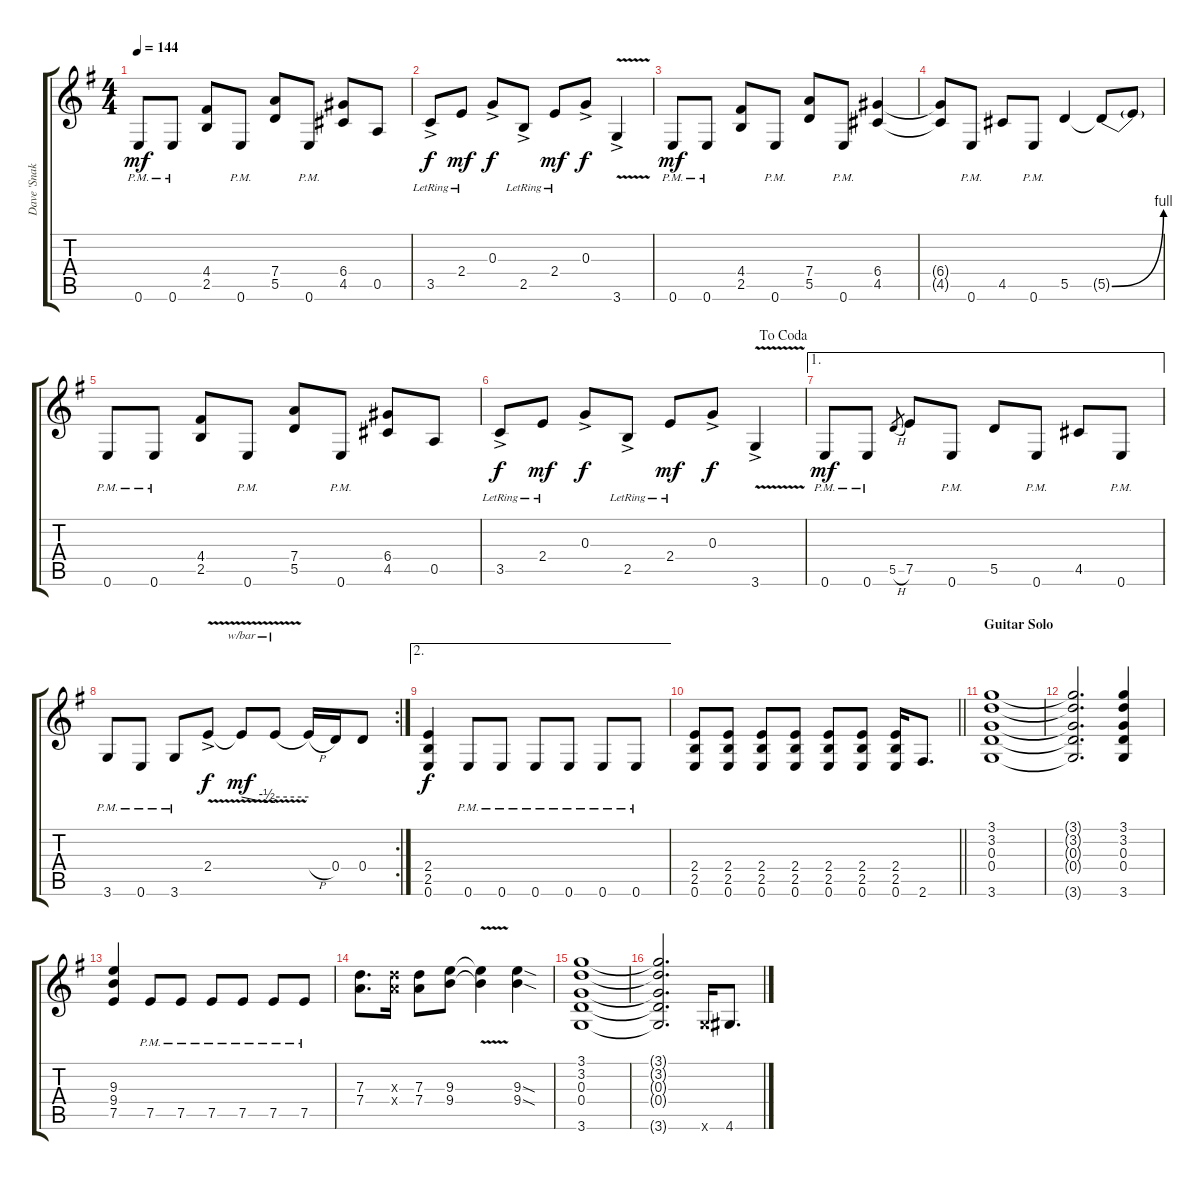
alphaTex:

\track ("Dave 'Snake' Sabo - Rhytm" "Dave 'Snak") {instrument distortionguitar}
\staff {score tabs}
\tuning (E4 B3 G3 D3 A2 E2) {hide}
\ts (4 4)
\tempo 144
\clef g2
\ks g
0.6{pm}.8{dy mf} 0.6{pm}.8 (4.4 2.5).8 0.6{pm}.8 (7.4 5.5).8 0.6{pm}.8 (6.4 4.5).8 0.5.8 |
3.5{ac lr}.8{dy f} 2.4{lr}.8{dy mf} 0.3{ac}.8{dy f} 2.5{ac lr}.8 2.4{lr}.8{dy mf} 0.3{ac}.8{dy f} 3.6{v ac}.4 |
0.6{pm}.8{dy mf} 0.6{pm}.8 (4.4 2.5).8 0.6{pm}.8 (7.4 5.5).8 0.6{pm}.8 (6.4 4.5).4 |
(6.4{t} 4.5{t}).8 0.6{pm}.8 4.5.8 0.6{pm}.8 5.5.4 5.5{be (bend 0 0 60 4) t}.8 5.5{t}.8 |
0.6{pm}.8 0.6{pm}.8 (4.4 2.5).8 0.6{pm}.8 (7.4 5.5).8 0.6{pm}.8 (6.4 4.5).8 0.5.8 |
\jump dacoda
3.5{ac lr}.8{dy f} 2.4{lr}.8{dy mf} 0.3{ac}.8{dy f} 2.5{ac lr}.8 2.4{lr}.8{dy mf} 0.3{ac}.8{dy f} 3.6{v ac}.4 |
\ae 1
0.6{pm}.8{dy mf} 0.6{pm}.8 5.5{h}.8{gr} 7.5.8 0.6{pm}.8 5.5.8 0.6{pm}.8 4.5.8 0.6{pm}.8 |
\rc 2
3.6{pm}.8 0.6{pm}.8 3.6{pm}.8 2.4{v ac}.8{dy f} 2.4{v t}.8{tbe (custom default 0 0 45 -2 60 -2) dy mf} 2.4{t}.8{tbe (hold default 0 0 60 0)} 2.4{h t}.16 0.4.16 0.4.8 |
\ae 2
(2.4 2.5 0.6).4{dy f} 0.6{pm}.8 0.6{pm}.8 0.6{pm}.8 0.6{pm}.8 0.6{pm}.8 0.6{pm}.8 |
\barLineRight lightlight
(2.4 2.5 0.6).8 (2.4 2.5 0.6).8 (2.4 2.5 0.6).8 (2.4 2.5 0.6).8 (2.4 2.5 0.6).8 (2.4 2.5 0.6).8 (2.4 2.5 0.6).16 2.6.8{d} |
\section ("" "Guitar Solo")
(3.1 3.2 0.3 0.4 3.6).1 |
(3.1{t} 3.2{t} 0.3{t} 0.4{t} 3.6{t}).2{d} (3.1 3.2 0.3 0.4 3.6).4 |
(9.3 9.4 7.5).4 7.5{pm}.8 7.5{pm}.8 7.5{pm}.8 7.5{pm}.8 7.5{pm}.8 7.5{pm}.8 |
(7.3 7.4).8{d} (7.3{x} 7.4{x}).16 (7.3 7.4).8 (9.3 9.4).8 (9.3{v t} 9.4{v t}).4 (9.3{sod} 9.4{sod}).4 |
(3.1 3.2 0.3 0.4 3.6).1 |
(3.1{t} 3.2{t} 0.3{t} 0.4{t} 3.6{t}).2{d} 3.6{x}.16 4.6.8{d}
